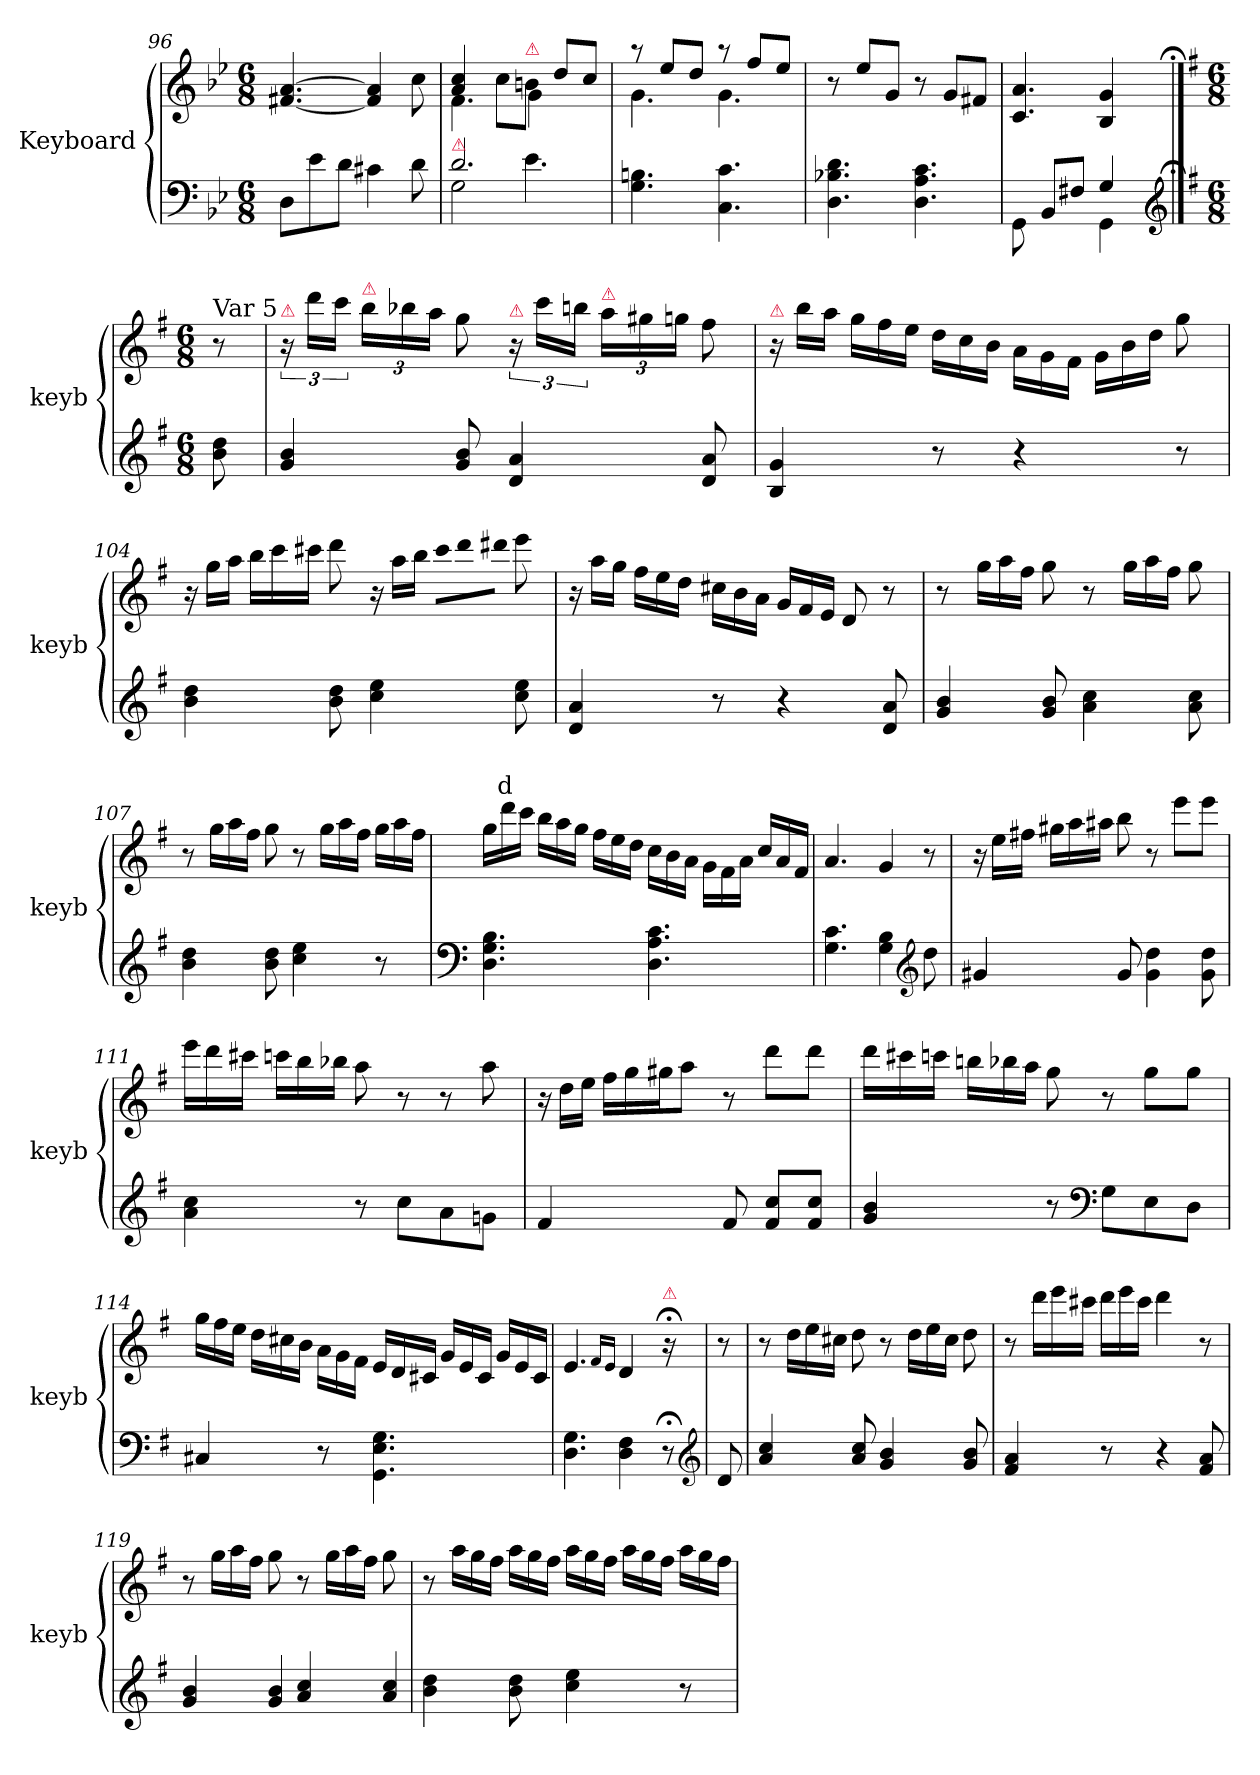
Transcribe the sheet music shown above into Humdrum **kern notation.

**kern	**kern
*part2	*part1
*staff2	*staff1
*	*I"Keyboard
*	*I'keyb
*clefF4	*clefG2
*k[b-e-]	*k[b-e-]
*B-:	*B-:
*M6/8	*M6/8
=96	=96
8D\L	[4.f#X/ [4.a/
8e-\	.
8d\J	.
4c#X\	4f#]/ 4a]/
8d\	8cc\
=97	=97
*^	*^
*	*^	*	*
!LO:TX:a:color=crimson:t=⚠	!	!	!	!
2.d/	2G\	4.rBByy	4a/ 4cc/	4.f\
.	.	.	8cc\L	.
!	!	!	!LO:TX:a:color=crimson:t=⚠	!
.	.	4.e-\	8bn\J	4g\
.	4ryy	.	8dd/L	.
.	.	.	8cc/J	8ryy
*v	*v	*v	*	*
=98	=98	=98
4.G\ 4.Bn\	8raa	4.g\
.	8ee-/L	.
.	8dd/J	.
4.C\ 4.c\	8raa	4.g\
.	8ff/L	.
.	8ee-/J	.
*	*v	*v
=99	=99
4.D\ 4.B-X\ 4.d\	8r
.	8ee-/L
.	8g/J
4.D\ 4.A\ 4.c\	8r
.	8g/L
.	8f#X/J
=100	=100
*^	*
8GG\	4.ryy	4.c/ 4.a/
8BB-/L	.	.
8F#X/J	.	.
4G/	4GG\	4B-/ 4g/
*v	*v	*
*clefG2	*
==101;	==101;
*k[f#]	*k[f#]
*G:	*G:
*M6/8	*M6/8
*^	*
!	!	!LO:TX:a:t=Var 5
!LO:TX:a:color=crimson:t=⚠	!	!
*v	*v	*
8b\ 8dd\	8r
=102	=102
!	!LO:TX:a:color=crimson:t=⚠
4g/ 4b/	24r
.	24ddd\LL
.	24ccc\JJ
!	!LO:TX:a:color=crimson:t=⚠
.	24bb\LL
.	24bb-X\
.	24aa\JJ
8g/ 8b/	8gg\
!	!LO:TX:a:color=crimson:t=⚠
4d/ 4a/	24r
.	24ccc\LL
.	24bbn\JJ
!	!LO:TX:a:color=crimson:t=⚠
.	24aa\LL
.	24gg#X\
.	24ggn\JJ
8d/ 8a/	8ff#\
=103	=103
*	*Xtuplet
!	!LO:TX:a:color=crimson:t=⚠
4B/ 4g/	24r
.	24bb\LL
.	24aa\JJ
.	24gg\LL
.	24ff#\
.	24ee\JJ
8r	24dd\LL
.	24cc\
.	24b\JJ
4r	24a\LL
.	24g\
.	24f#\JJ
.	24g\LL
.	24b\
.	24dd\JJ
8r	8gg\
=104	=104
4b\ 4dd\	24r
.	24gg\LL
.	24aa\JJ
.	24bb\LL
.	24ccc\
.	24ccc#X\JJ
8b\ 8dd\	8ddd\
4cc\ 4ee\	24r
.	24aa\LL
.	24bb\JJ
!	!LO:N:vis=8
.	24ccc#\L
!	!LO:N:vis=8
.	24ddd\
!	!LO:N:vis=8
.	24ddd#X\J
8cc\ 8ee\	8eee\
=105	=105
4d/ 4a/	24r
.	24aa\LL
.	24gg\JJ
.	24ff#\LL
.	24ee\
.	24dd\JJ
8r	24cc#X\LL
.	24b\
.	24a\JJ
4r	24g/LL
.	24f#/
.	24e/JJ
.	8d/
8d/ 8a/	8r
=106	=106
4g/ 4b/	8r
.	24gg\LL
.	24aa\
.	24ff#\JJ
8g/ 8b/	8gg\
4a\ 4cc\	8r
.	24gg\LL
.	24aa\
.	24ff#\JJ
8a\ 8cc\	8gg\
=107	=107
4b\ 4dd\	8r
.	24gg\LL
.	24aa\
.	24ff#\JJ
8b\ 8dd\	8gg\
4cc\ 4ee\	8r
.	24gg\LL
.	24aa\
.	24ff#\JJ
8r	24gg\LL
.	24aa\
.	24ff#\JJ
=108	=108
*clefF4	*
4.D\ 4.G\ 4.B\	24gg\LL
!	!LO:TX:a:t=d
.	24ddd\
.	24ccc\JJ
.	24bb\LL
.	24aa\
.	24gg\JJ
.	24ff#\LL
.	24ee\
.	24dd\JJ
4.D\ 4.A\ 4.c\	24cc\LL
.	24b\
.	24a\JJ
.	24g\LL
.	24f#\
.	24a\JJ
.	24cc/LL
.	24a/
.	24f#/JJ
=109	=109
4.G\ 4.c\	4.a/
4G\ 4B\	4g/
*clefG2	*
8dd\	8r
=110	=110
4g#X/	24r
.	24ee\LL
.	24ff#X\JJ
.	24gg#X\LL
.	24aa\
.	24aa#X\JJ
8g#/	8bb\
4g#\ 4dd\	8r
.	8eee\L
8g#\ 8dd\	8eee\J
=111	=111
4a\ 4cc\	24eee\LL
.	24ddd\
.	24ccc#X\JJ
.	24cccn\LL
.	24bb\
.	24bb-X\JJ
8r	8aa\
8cc\L	8r
8a\	8r
8gn\J	8aa\
=112	=112
!LO:N:vis=4	!
4.f#/	24r
.	24dd\LL
.	24ee\JJ
.	24ff#\LL
.	24gg\
.	24gg#X\J
.	8aa\J
8f#/	8r
8f#/ 8cc/L	8ddd\L
8f#/ 8cc/J	8ddd\J
=113	=113
4g/ 4b/	24ddd\LL
.	24ccc#X\
.	24cccn\JJ
.	24bbn\LL
.	24bb-X\
.	24aa\JJ
8r	8gg\
*clefF4	*
8G\L	8r
8E\	8gg\L
8D\J	8gg\J
=114	=114
4C#X/	24gg\LL
.	24ff#\
.	24ee\JJ
.	24dd\LL
.	24cc#X\
.	24b\JJ
8r	24a\LL
.	24g\
.	24f#\JJ
4.GG\ 4.E\ 4.G\	24e/LL
.	24d/
.	24c#X/JJ
.	24g/LL
.	24e/
.	24c#/JJ
.	24g/LL
.	24e/
.	24c#/JJ
=115	=115
4.D\ 4.G\	4.e/
.	16qqf#/LL
.	16qqe/JJ
4D\ 4F#\	4d/
!	!LO:TX:a:color=crimson:t=⚠
!	!LO:N:vis=16
8r;<	8r;<
*clefG2	*
=116	=116
8d/	8r
=117	=117
4a/ 4cc/	8r
.	24dd\LL
.	24ee\
.	24cc#X\JJ
8a/ 8cc/	8dd\
4g/ 4b/	8r
.	24dd\LL
.	24ee\
.	24cc#\JJ
8g/ 8b/	8dd\
=118	=118
4f#/ 4a/	8r
.	24ddd\LL
.	24eee\
.	24ccc#X\JJ
8r	24ddd\LL
.	24eee\
.	24ccc#\JJ
4r	4ddd\
8f#/ 8a/	8r
=119	=119
4g/ 4b/	8r
.	24gg\LL
.	24aa\
.	24ff#\JJ
!LO:N:vis=4	!
8g/ 8b/	8gg\
4a/ 4cc/	8r
.	24gg\LL
.	24aa\
.	24ff#\JJ
!LO:N:vis=4	!
8a/ 8cc/	8gg\
=120	=120
4b\ 4dd\	8r
.	24aa\LL
.	24gg\
.	24ff#\JJ
8b\ 8dd\	24aa\LL
.	24gg\
.	24ff#\JJ
4cc\ 4ee\	24aa\LL
.	24gg\
.	24ff#\JJ
.	24aa\LL
.	24gg\
.	24ff#\JJ
8r	24aa\LL
.	24gg\
.	24ff#\JJ
=	=
*-	*-
